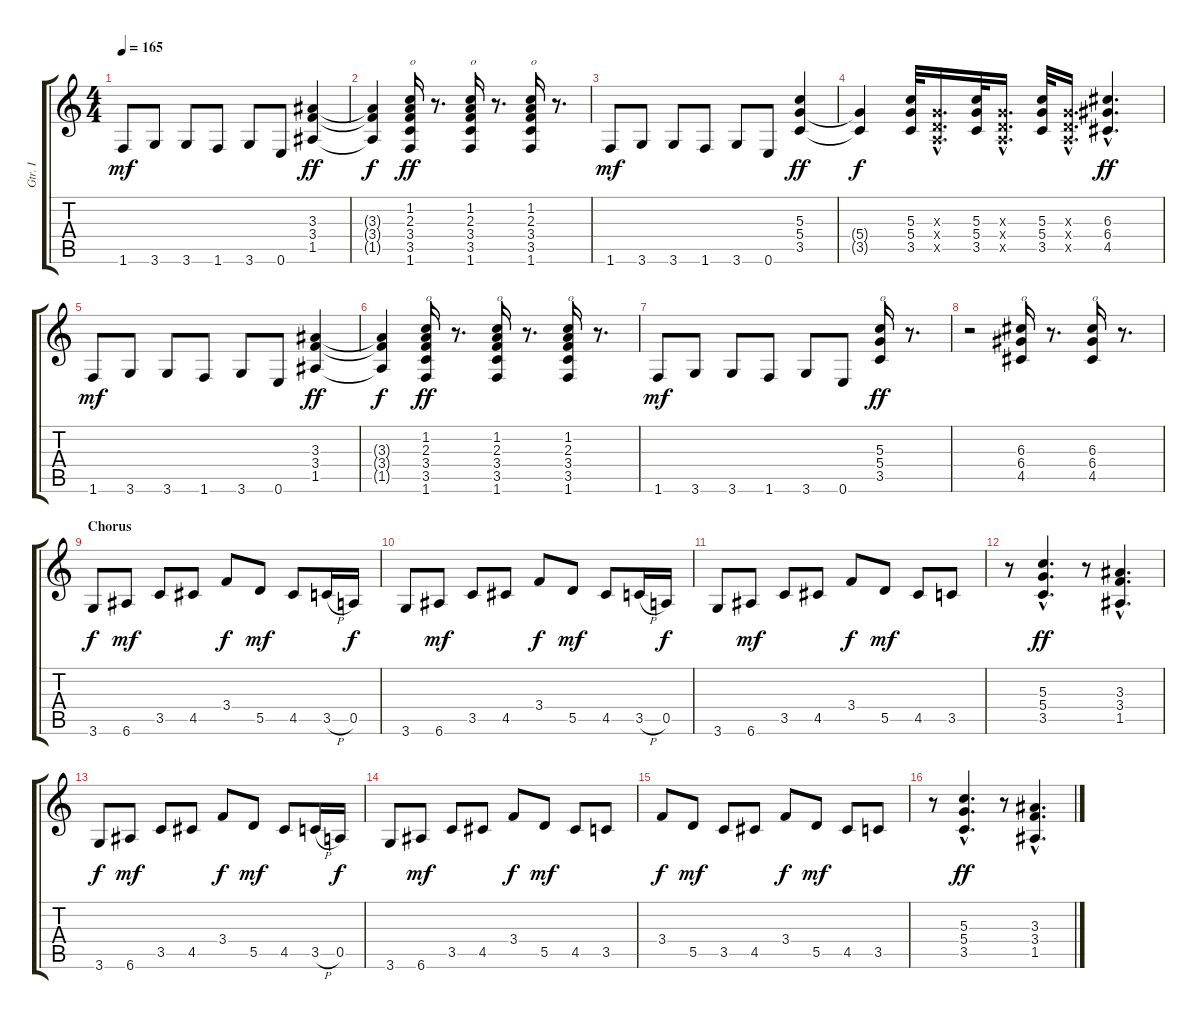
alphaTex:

\track ("Gtr. I" "Gtr. I") {instrument overdrivenguitar}
\staff {score tabs}
\tuning (E4 B3 G3 D3 A2 E2) {hide}
\ts (4 4)
\tempo 165
\clef g2
\ks c
1.6.8{dy mf} 3.6.8 3.6.8 1.6.8 3.6.8 0.6.8 (3.3 3.4 1.5).4{dy ff} |
(3.3{t} 3.4{t} 1.5{t}).4{dy f} (1.2 2.3 3.4 3.5 1.6).16{txt "o" dy ff} r.8{d} (1.2 2.3 3.4 3.5 1.6).16{txt "o"} r.8{d} (1.2 2.3 3.4 3.5 1.6).16{txt "o"} r.8{d} |
1.6.8{dy mf} 3.6.8 3.6.8 1.6.8 3.6.8 0.6.8 (5.3 5.4 3.5).4{dy ff} |
(5.4{t} 3.5{t}).4{dy f} (5.3 5.4 3.5).32 (0.3{hac x} 0.4{hac x} 0.5{hac x}).16{d} (5.3 5.4 3.5).32 (0.3{hac x} 0.4{hac x} 0.5{hac x}).16{d} (5.3 5.4 3.5).32 (0.3{hac x} 0.4{hac x} 0.5{hac x}).16{d} (6.3{hac} 6.4{hac} 4.5{hac}).4{d dy ff} |
1.6.8{dy mf} 3.6.8 3.6.8 1.6.8 3.6.8 0.6.8 (3.3 3.4 1.5).4{dy ff} |
(3.3{t} 3.4{t} 1.5{t}).4{dy f} (1.2 2.3 3.4 3.5 1.6).16{txt "o" dy ff} r.8{d} (1.2 2.3 3.4 3.5 1.6).16{txt "o"} r.8{d} (1.2 2.3 3.4 3.5 1.6).16{txt "o"} r.8{d} |
1.6.8{dy mf} 3.6.8 3.6.8 1.6.8 3.6.8 0.6.8 (5.3 5.4 3.5).16{txt "o" dy ff} r.8{d} |
r.2 (6.3 6.4 4.5).16{txt "o"} r.8{d} (6.3 6.4 4.5).16{txt "o"} r.8{d} |
\section ("" "Chorus")
3.6.8{dy f} 6.6.8{dy mf} 3.5.8 4.5.8 3.4.8{dy f} 5.5.8{dy mf} 4.5.8 3.5{h}.16 0.5.16{dy f} |
3.6.8 6.6.8{dy mf} 3.5.8 4.5.8 3.4.8{dy f} 5.5.8{dy mf} 4.5.8 3.5{h}.16 0.5.16{dy f} |
3.6.8 6.6.8{dy mf} 3.5.8 4.5.8 3.4.8{dy f} 5.5.8{dy mf} 4.5.8 3.5.8 |
r.8 (5.3{hac} 5.4{hac} 3.5{hac}).4{d dy ff} r.8 (3.3{hac} 3.4{hac} 1.5{hac}).4{d} |
3.6.8{dy f} 6.6.8{dy mf} 3.5.8 4.5.8 3.4.8{dy f} 5.5.8{dy mf} 4.5.8 3.5{h}.16 0.5.16{dy f} |
3.6.8 6.6.8{dy mf} 3.5.8 4.5.8 3.4.8{dy f} 5.5.8{dy mf} 4.5.8 3.5.8 |
3.4.8{dy f} 5.5.8{dy mf} 3.5.8 4.5.8 3.4.8{dy f} 5.5.8{dy mf} 4.5.8 3.5.8 |
r.8 (5.3{hac} 5.4{hac} 3.5{hac}).4{d dy ff} r.8 (3.3{hac} 3.4{hac} 1.5{hac}).4{d}
